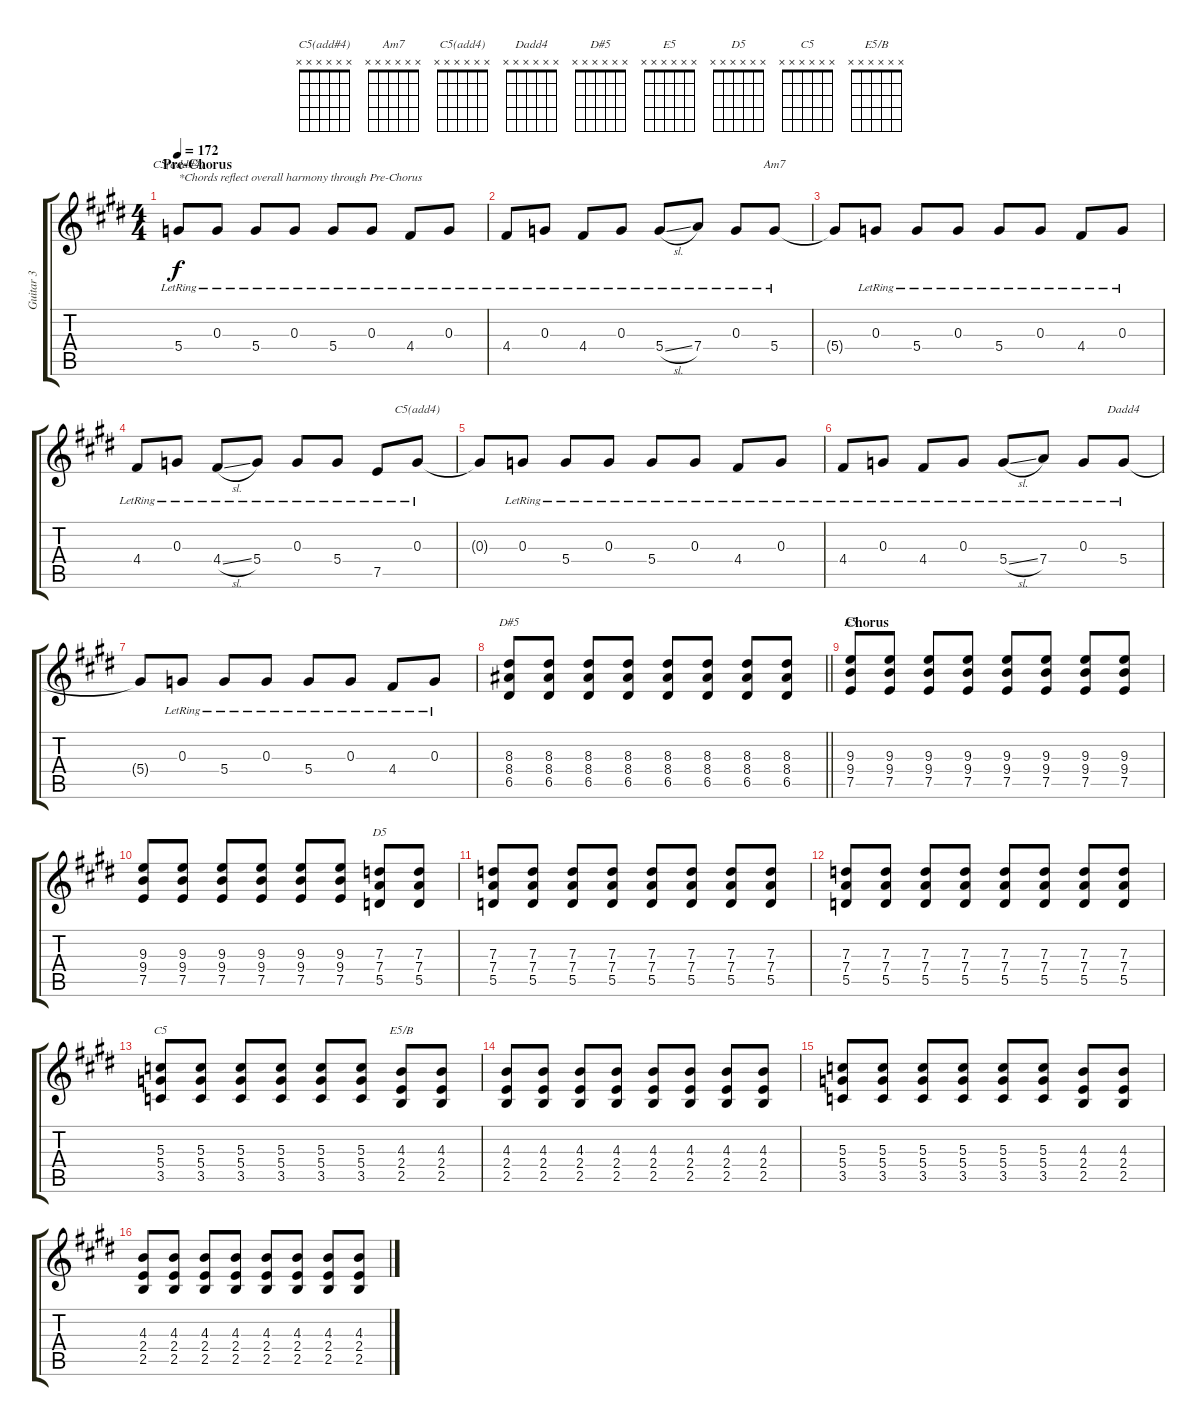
\track ("Guitar 3" "Guitar 3") {instrument distortionguitar}
\staff {score tabs}
\tuning (E4 B3 G3 D3 A2 E2) {hide}
\chord ("C5(add#4)" x x x x x x)
\chord ("Am7" x x x x x x)
\chord ("C5(add4)" x x x x x x)
\chord ("Dadd4" x x x x x x)
\chord ("D#5" x x x x x x)
\chord ("E5" x x x x x x)
\chord ("D5" x x x x x x)
\chord ("C5" x x x x x x)
\chord ("E5/B" x x x x x x)
\ts (4 4)
\section ("" "Pre-Chorus")
\tempo 172
\clef g2
\ks e
5.4{lr}.8{ch "C5(add#4)" txt "*Chords reflect overall harmony through Pre-Chorus" dy f} 0.3{lr}.8 5.4{lr}.8 0.3{lr}.8 5.4{lr}.8 0.3{lr}.8 4.4{lr}.8 0.3{lr}.8 |
4.4{lr}.8 0.3{lr}.8 4.4{lr}.8 0.3{lr}.8 5.4{sl lr}.8 7.4{lr}.8 0.3{lr}.8 5.4{lr}.8{ch "Am7"} |
5.4{t}.8 0.3{lr}.8 5.4{lr}.8 0.3{lr}.8 5.4{lr}.8 0.3{lr}.8 4.4{lr}.8 0.3{lr}.8 |
4.4{lr}.8 0.3{lr}.8 4.4{sl lr}.8 5.4{lr}.8 0.3{lr}.8 5.4{lr}.8 7.5{lr}.8 0.3{lr}.8{ch "C5(add4)"} |
0.3{t}.8 0.3{lr}.8 5.4{lr}.8 0.3{lr}.8 5.4{lr}.8 0.3{lr}.8 4.4{lr}.8 0.3{lr}.8 |
4.4{lr}.8 0.3{lr}.8 4.4{lr}.8 0.3{lr}.8 5.4{sl lr}.8 7.4{lr}.8 0.3{lr}.8 5.4{lr}.8{ch "Dadd4"} |
5.4{t}.8 0.3{lr}.8 5.4{lr}.8 0.3{lr}.8 5.4{lr}.8 0.3{lr}.8 4.4{lr}.8 0.3{lr}.8 |
\barLineRight lightlight
(8.3 8.4 6.5).8{ch "D#5"} (8.3 8.4 6.5).8 (8.3 8.4 6.5).8 (8.3 8.4 6.5).8 (8.3 8.4 6.5).8 (8.3 8.4 6.5).8 (8.3 8.4 6.5).8 (8.3 8.4 6.5).8 |
\section ("" "Chorus")
(9.3 9.4 7.5).8{ch "E5"} (9.3 9.4 7.5).8 (9.3 9.4 7.5).8 (9.3 9.4 7.5).8 (9.3 9.4 7.5).8 (9.3 9.4 7.5).8 (9.3 9.4 7.5).8 (9.3 9.4 7.5).8 |
(9.3 9.4 7.5).8 (9.3 9.4 7.5).8 (9.3 9.4 7.5).8 (9.3 9.4 7.5).8 (9.3 9.4 7.5).8 (9.3 9.4 7.5).8 (7.3 7.4 5.5).8{ch "D5"} (7.3 7.4 5.5).8 |
(7.3 7.4 5.5).8 (7.3 7.4 5.5).8 (7.3 7.4 5.5).8 (7.3 7.4 5.5).8 (7.3 7.4 5.5).8 (7.3 7.4 5.5).8 (7.3 7.4 5.5).8 (7.3 7.4 5.5).8 |
(7.3 7.4 5.5).8 (7.3 7.4 5.5).8 (7.3 7.4 5.5).8 (7.3 7.4 5.5).8 (7.3 7.4 5.5).8 (7.3 7.4 5.5).8 (7.3 7.4 5.5).8 (7.3 7.4 5.5).8 |
(5.3 5.4 3.5).8{ch "C5"} (5.3 5.4 3.5).8 (5.3 5.4 3.5).8 (5.3 5.4 3.5).8 (5.3 5.4 3.5).8 (5.3 5.4 3.5).8 (4.3 2.4 2.5).8{ch "E5/B"} (4.3 2.4 2.5).8 |
(4.3 2.4 2.5).8 (4.3 2.4 2.5).8 (4.3 2.4 2.5).8 (4.3 2.4 2.5).8 (4.3 2.4 2.5).8 (4.3 2.4 2.5).8 (4.3 2.4 2.5).8 (4.3 2.4 2.5).8 |
(5.3 5.4 3.5).8 (5.3 5.4 3.5).8 (5.3 5.4 3.5).8 (5.3 5.4 3.5).8 (5.3 5.4 3.5).8 (5.3 5.4 3.5).8 (4.3 2.4 2.5).8 (4.3 2.4 2.5).8 |
(4.3 2.4 2.5).8 (4.3 2.4 2.5).8 (4.3 2.4 2.5).8 (4.3 2.4 2.5).8 (4.3 2.4 2.5).8 (4.3 2.4 2.5).8 (4.3 2.4 2.5).8 (4.3 2.4 2.5).8
